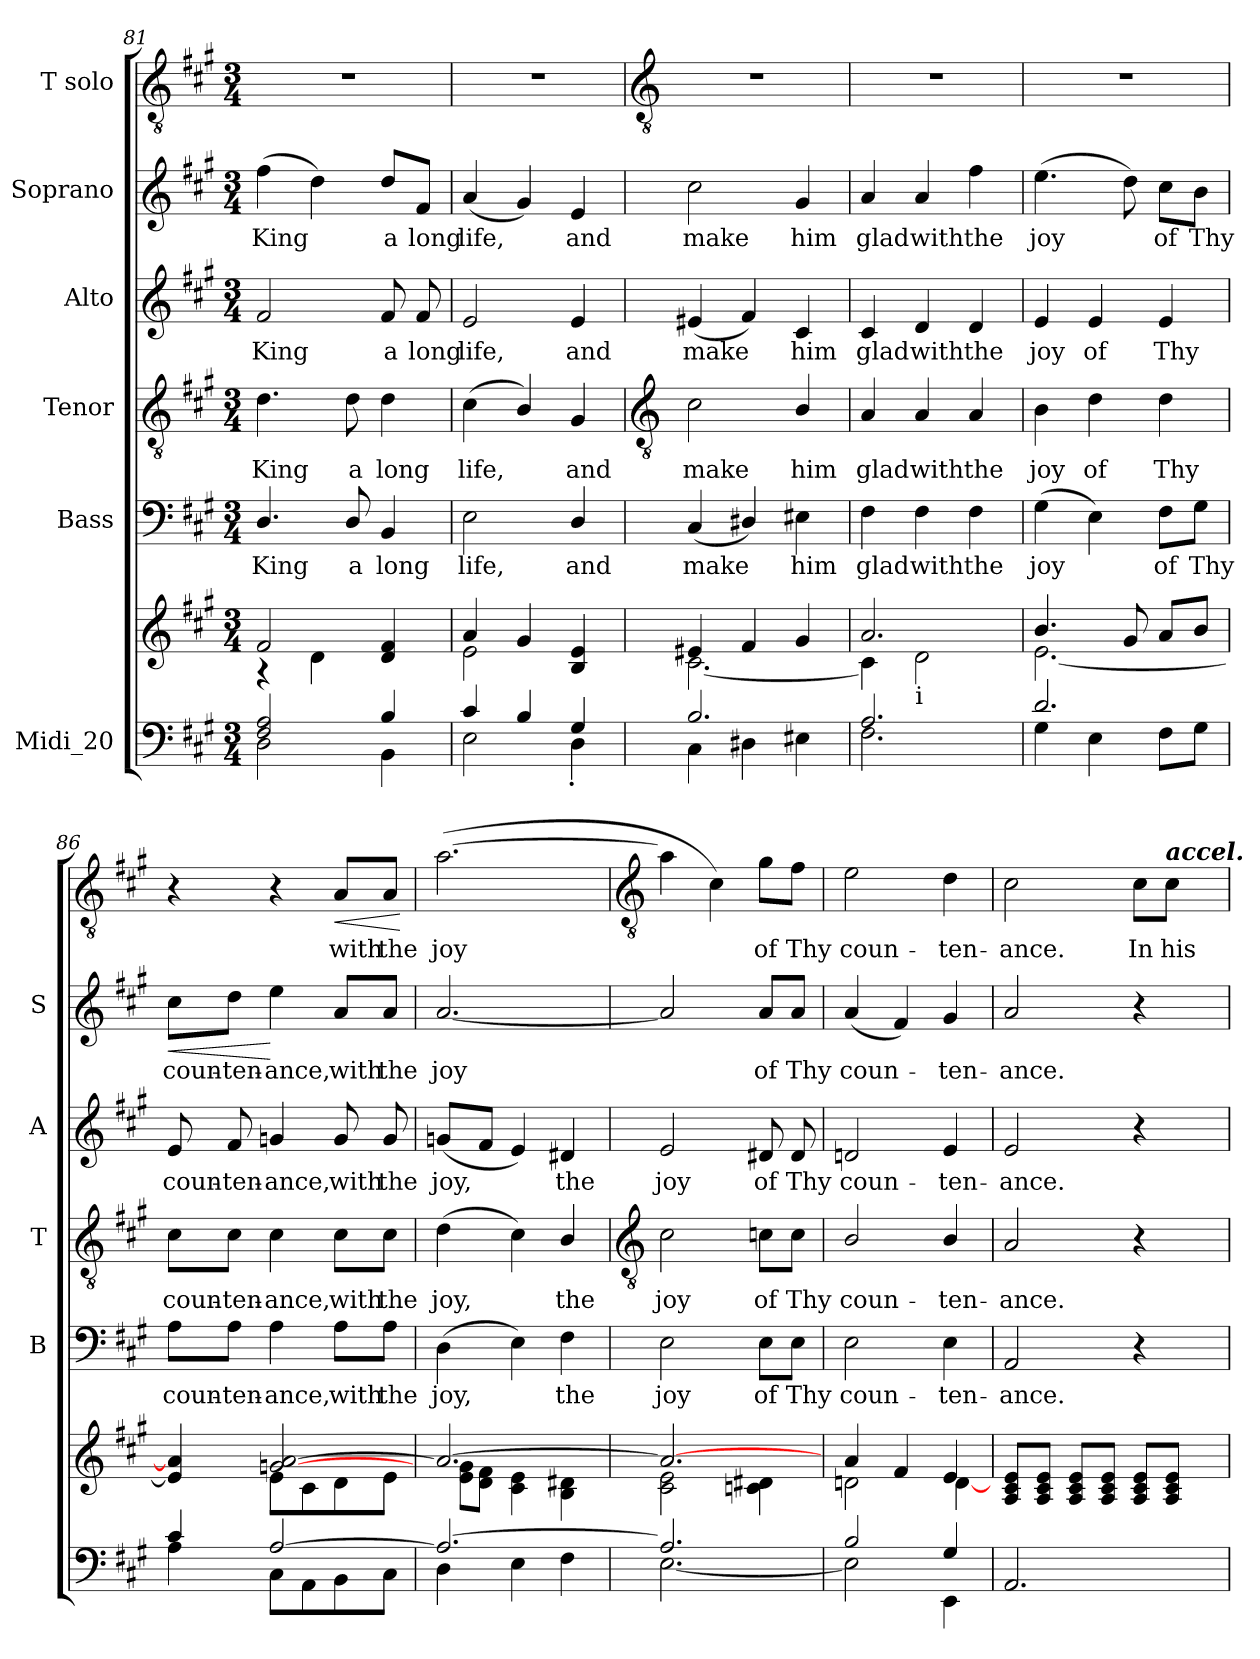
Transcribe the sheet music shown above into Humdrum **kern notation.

**kern	**kern	**kern	**text	**kern	**text	**kern	**text	**kern	**text	**dynam	**kern	**text	**dynam
*part6	*part6	*part5	*part5	*part4	*part4	*part3	*part3	*part2	*part2	*part2	*part1	*part1	*part1
*staff7	*staff6	*staff5	*staff5	*staff4	*staff4	*staff3	*staff3	*staff2	*staff2	*staff2	*staff1	*staff1	*staff1
*I"Midi_20	*	*I"Bass	*	*I"Tenor	*	*I"Alto	*	*I"Soprano	*	*	*I"T solo	*	*
*	*	*I'B	*	*I'T	*	*I'A	*	*I'S	*	*	*	*	*
*clefF4	*clefG2	*clefF4	*	*clefGv2	*	*clefG2	*	*clefG2	*	*	*clefGv2	*	*
*k[f#c#g#]	*k[f#c#g#]	*k[f#c#g#]	*	*k[f#c#g#]	*	*k[f#c#g#]	*	*k[f#c#g#]	*	*	*k[f#c#g#]	*	*
*A:	*A:	*A:	*	*A:	*	*A:	*	*A:	*	*	*A:	*	*
*M3/4	*M3/4	*M3/4	*	*M3/4	*	*M3/4	*	*M3/4	*	*	*M3/4	*	*
=81	=81	=81	=81	=81	=81	=81	=81	=81	=81	=81	=81	=81	=81
*^	*^	*	*	*	*	*	*	*	*	*	*	*	*
!	!	!	!	!	!LO:LY:b	!	!LO:LY:b	!	!LO:LY:b	!	!LO:LY:b	!	!LO:N:vis=1	!	!
2F#/ 2A/	2D\	2f#/	4r	4.D/	King	4.d	King	2f#	King	(>4ff#	King	.	2.r	.	.
.	.	.	4d\	.	.	.	.	.	.	4dd)	.	.	.	.	.
!	!	!	!	!	!LO:LY:b	!	!LO:LY:b	!	!	!	!	!	!	!	!
.	.	.	.	8D/	a	8d	a	.	.	.	.	.	.	.	.
!	!	!	!	!	!LO:LY:b	!	!LO:LY:b	!	!LO:LY:b	!	!LO:LY:b	!	!	!	!
4B/	4BB\	4d/ 4f#/	4ryy	4BB	long	4d	long	8f#	a	8dd/L	a	.	.	.	.
!	!	!	!	!	!	!	!	!	!LO:LY:b	!	!LO:LY:b	!	!	!	!
.	.	.	.	.	.	.	.	8f#	long	8f#/J	long	.	.	.	.
=82	=82	=82	=82	=82	=82	=82	=82	=82	=82	=82	=82	=82	=82	=82	=82
!	!	!	!	!	!LO:LY:b	!	!LO:LY:b	!	!LO:LY:b	!	!LO:LY:b	!	!LO:N:vis=1	!	!
4c#/	2E\	4a/	2e\	2E	life,	(<4c#	life,	2e	life,	(<4a	life,	.	2.r	.	.
4B/	.	4g#/	.	.	.	4B/)	.	.	.	4g#)	.	.	.	.	.
!	!	!	!	!	!LO:LY:b	!	!LO:LY:b	!	!LO:LY:b	!	!LO:LY:b	!	!	!	!
4G#/	4D'\	4B/ 4e/	4ryy	4D/	and	4G#	and	4e	and	4e	and	.	.	.	.
!!LO:LB:g=z
=83	=83	=83	=83	=83	=83	=83	=83	=83	=83	=83	=83	=83	=83	=83	=83
*	*	*	*	*	*	*clefGv2	*	*	*	*	*	*	*clefGv2	*	*
!	!	!	!	!	!LO:LY:b	!	!LO:LY:b	!	!LO:LY:b	!	!LO:LY:b	!	!LO:N:vis=1	!	!
2.B/	4C#\	4e#X/	[2.c#\	(<4C#	make	2c#	make	(<4e#X	make	2cc#	make	.	2.r	.	.
.	4D#X\	4f#/	.	4D#X/)	.	.	.	4f#)	.	.	.	.	.	.	.
!	!	!	!	!	!LO:LY:b	!	!LO:LY:b	!	!LO:LY:b	!	!LO:LY:b	!	!	!	!
.	4E#X\	4g#/	.	4E#X	him	4B/	him	4c#	him	4g#	him	.	.	.	.
=84	=84	=84	=84	=84	=84	=84	=84	=84	=84	=84	=84	=84	=84	=84	=84
!	!	!	!	!	!LO:LY:b	!	!LO:LY:b	!	!LO:LY:b	!	!LO:LY:b	!	!LO:N:vis=1	!	!
2.A/	2.F#\	2.a/	4c#\]	4F#	glad	4A	glad	4c#	glad	4a	glad	.	2.r	.	.
!	!	!	!LO:TX:b:t=i	!	!	!	!	!	!	!	!	!	!	!	!
!	!	!	!	!	!LO:LY:b	!	!LO:LY:b	!	!LO:LY:b	!	!LO:LY:b	!	!	!	!
.	.	.	2d\	4F#	with	4A	with	4d	with	4a	with	.	.	.	.
!	!	!	!	!	!LO:LY:b	!	!LO:LY:b	!	!LO:LY:b	!	!LO:LY:b	!	!	!	!
.	.	.	.	4F#	the	4A	the	4d	the	4ff#	the	.	.	.	.
=85	=85	=85	=85	=85	=85	=85	=85	=85	=85	=85	=85	=85	=85	=85	=85
!	!	!	!	!	!LO:LY:b	!	!LO:LY:b	!	!LO:LY:b	!	!LO:LY:b	!	!LO:N:vis=1	!	!
2.d/	4G#\	4.b/	[2.e\	(>4G#	joy	4B	joy	4e	joy	(>4.ee	joy	.	2.r	.	.
!	!	!	!	!	!	!	!LO:LY:b	!	!LO:LY:b	!	!	!	!	!	!
.	4E\	.	.	4E)	.	4d	of	4e	of	.	.	.	.	.	.
.	.	8g#/	.	.	.	.	.	.	.	8dd)	.	.	.	.	.
!	!	!	!	!	!LO:LY:b	!	!LO:LY:b	!	!LO:LY:b	!	!LO:LY:b	!	!	!	!
.	8F#\L	8a/L	.	8F#\L	of	4d	Thy	4e	Thy	8cc#\L	of	.	.	.	.
!	!	!	!	!	!LO:LY:b	!	!	!	!	!	!LO:LY:b	!	!	!	!
.	8G#\J	8b/J	.	8G#\J	Thy	.	.	.	.	8b\J	Thy	.	.	.	.
=86	=86	=86	=86	=86	=86	=86	=86	=86	=86	=86	=86	=86	=86	=86	=86
!	!	!	!	!	!LO:LY:b	!	!LO:LY:b	!	!LO:LY:b	!	!LO:LY:b	!LO:HP:b	!	!	!
4c#/	4A\	4ryy	4e/] 4a/]	8A\L	coun-	8c#\L	coun-	8e	coun-	8cc#\L	coun-	<	4r	.	.
!	!	!	!	!	!LO:LY:b	!	!LO:LY:b	!	!LO:LY:b	!	!LO:LY:b	!	!	!	!
.	.	.	.	8A\J	-ten-	8c#\J	-ten-	8f#	-ten-	8dd\J	-ten-	.	.	.	.
!	!	!	!	!	!LO:LY:b	!	!LO:LY:b	!	!LO:LY:b	!	!LO:LY:b	!	!	!	!
[2A/	8C#\L	[2gn/ [2a/	8e\L	4A	-ance,	4c#	-ance,	4gn	-ance,	4ee	-ance,	[	4r	.	.
.	8AA\	.	8c#\	.	.	.	.	.	.	.	.	.	.	.	.
!	!	!	!	!	!LO:LY:b	!	!LO:LY:b	!	!LO:LY:b	!	!LO:LY:b	!	!	!LO:LY:b	!LO:HP:b
.	8BB\	.	8d\	8A\L	with	8c#\L	with	8g	with	8a/L	with	.	8A/L	with	<
!	!	!	!	!	!LO:LY:b	!	!LO:LY:b	!	!LO:LY:b	!	!LO:LY:b	!	!	!LO:LY:b	!
.	8C#\J	.	8e\J	8A\J	the	8c#\J	the	8g	the	8a/J	the	.	8A/J	the	.
*v	*v	*	*	*	*	*	*	*	*	*	*	*	*	*	*
*	*v	*v	*	*	*	*	*	*	*	*	*	*	*	*
.	.	.	.	.	.	.	.	.	.	.	.	.	[
=87	=87	=87	=87	=87	=87	=87	=87	=87	=87	=87	=87	=87	=87
*^	*^	*	*	*	*	*	*	*	*	*	*	*	*
!	!	!	!	!	!LO:LY:b	!	!LO:LY:b	!	!LO:LY:b	!	!LO:LY:b	!	!	!LO:LY:b	!
2.A/_	4D\	2.a/_	8e\ 8g#\L	(>4D	joy,	(>4d	joy,	(<8gnL	joy,	[2.a	joy	.	(>[2.a	joy	.
.	.	.	8d\ 8f#\J	.	.	.	.	8f#J	.	.	.	.	.	.	.
.	4E\	.	4c#\ 4e\	4E)	.	4c#)	.	4e)	.	.	.	.	.	.	.
!	!	!	!	!	!LO:LY:b	!	!LO:LY:b	!	!LO:LY:b	!	!	!	!	!	!
.	4F#\	.	4B\ 4d#X\	4F#	the	4B/	the	4d#X	the	.	.	.	.	.	.
!!LO:LB:g=z
=88	=88	=88	=88	=88	=88	=88	=88	=88	=88	=88	=88	=88	=88	=88	=88
*	*	*	*	*	*	*clefGv2	*	*	*	*	*	*	*clefGv2	*	*
!	!	!	!	!	!LO:LY:b	!	!LO:LY:b	!	!LO:LY:b	!	!	!	!	!	!
2.A/]	[2.E\	2.a/_	2c#\ 2e\	2E	joy	2c#	joy	2e	joy	2a]	.	.	4a]	.	.
.	.	.	.	.	.	.	.	.	.	.	.	.	4c#)	.	.
!	!	!	!	!	!LO:LY:b	!	!LO:LY:b	!	!LO:LY:b	!	!LO:LY:b	!	!	!LO:LY:b	!
.	.	.	4cn\ 4d#X\	8E\L	of	8cn\L	of	8d#X	of	8a/L	of	.	8g#\L	of	.
!	!	!	!	!	!LO:LY:b	!	!LO:LY:b	!	!LO:LY:b	!	!LO:LY:b	!	!	!LO:LY:b	!
.	.	.	.	8E\J	Thy	8c\J	Thy	8d#	Thy	8a/J	Thy	.	8f#\J	Thy	.
=89	=89	=89	=89	=89	=89	=89	=89	=89	=89	=89	=89	=89	=89	=89	=89
!	!	!	!	!	!LO:LY:b	!	!LO:LY:b	!	!LO:LY:b	!	!LO:LY:b	!	!	!LO:LY:b	!
2B/	2E\]	4a/	2dn\	2E	coun-	2B/	coun-	2dn	coun-	(<4a	coun-	.	2e	coun-	.
.	.	4f#/	.	.	.	.	.	.	.	4f#)	.	.	.	.	.
!	!	!	!	!	!LO:LY:b	!	!LO:LY:b	!	!LO:LY:b	!	!LO:LY:b	!	!	!LO:LY:b	!
4G#/	4EE\	4e/	[4d\	4E	-ten-	4B/	-ten-	4e	-ten-	4g#	ten-	.	4d	-ten-	.
=90	=90	=90	=90	=90	=90	=90	=90	=90	=90	=90	=90	=90	=90	=90	=90
!	!	!	!	!	!LO:LY:b	!	!LO:LY:b	!	!LO:LY:b	!	!LO:LY:b	!	!	!LO:LY:b	!
2.AA/	2ryy	8A/ 8c#/ 8e/L	2ryy	2AA	-ance.	2A	-ance.	2e	-ance.	2a	-ance.	.	2c#	-ance.	.
.	.	8A/ 8c#/ 8e/J	.	.	.	.	.	.	.	.	.	.	.	.	.
.	.	8A/ 8c#/ 8e/L	.	.	.	.	.	.	.	.	.	.	.	.	.
.	.	8A/ 8c#/ 8e/J	.	.	.	.	.	.	.	.	.	.	.	.	.
!	!	!	!	!	!	!	!	!	!	!	!	!	!	!LO:LY:b	!
.	4ryy	8A/ 8c#/ 8e/L	4ryy	4r	.	4r	.	4r	.	4r	.	.	8c#\L	In	.
!	!	!	!	!	!	!	!	!	!	!	!	!	!LO:TX:a:Bi:t=accel.	!	!
!	!	!	!	!	!	!	!	!	!	!	!	!	!	!LO:LY:b	!
.	.	8A/ 8c#/ 8e/J	.	.	.	.	.	.	.	.	.	.	8c#\J	his	.
*v	*v	*	*	*	*	*	*	*	*	*	*	*	*	*	*
*	*v	*v	*	*	*	*	*	*	*	*	*	*	*	*
=	=	=	=	=	=	=	=	=	=	=	=	=	=
*-	*-	*-	*-	*-	*-	*-	*-	*-	*-	*-	*-	*-	*-
